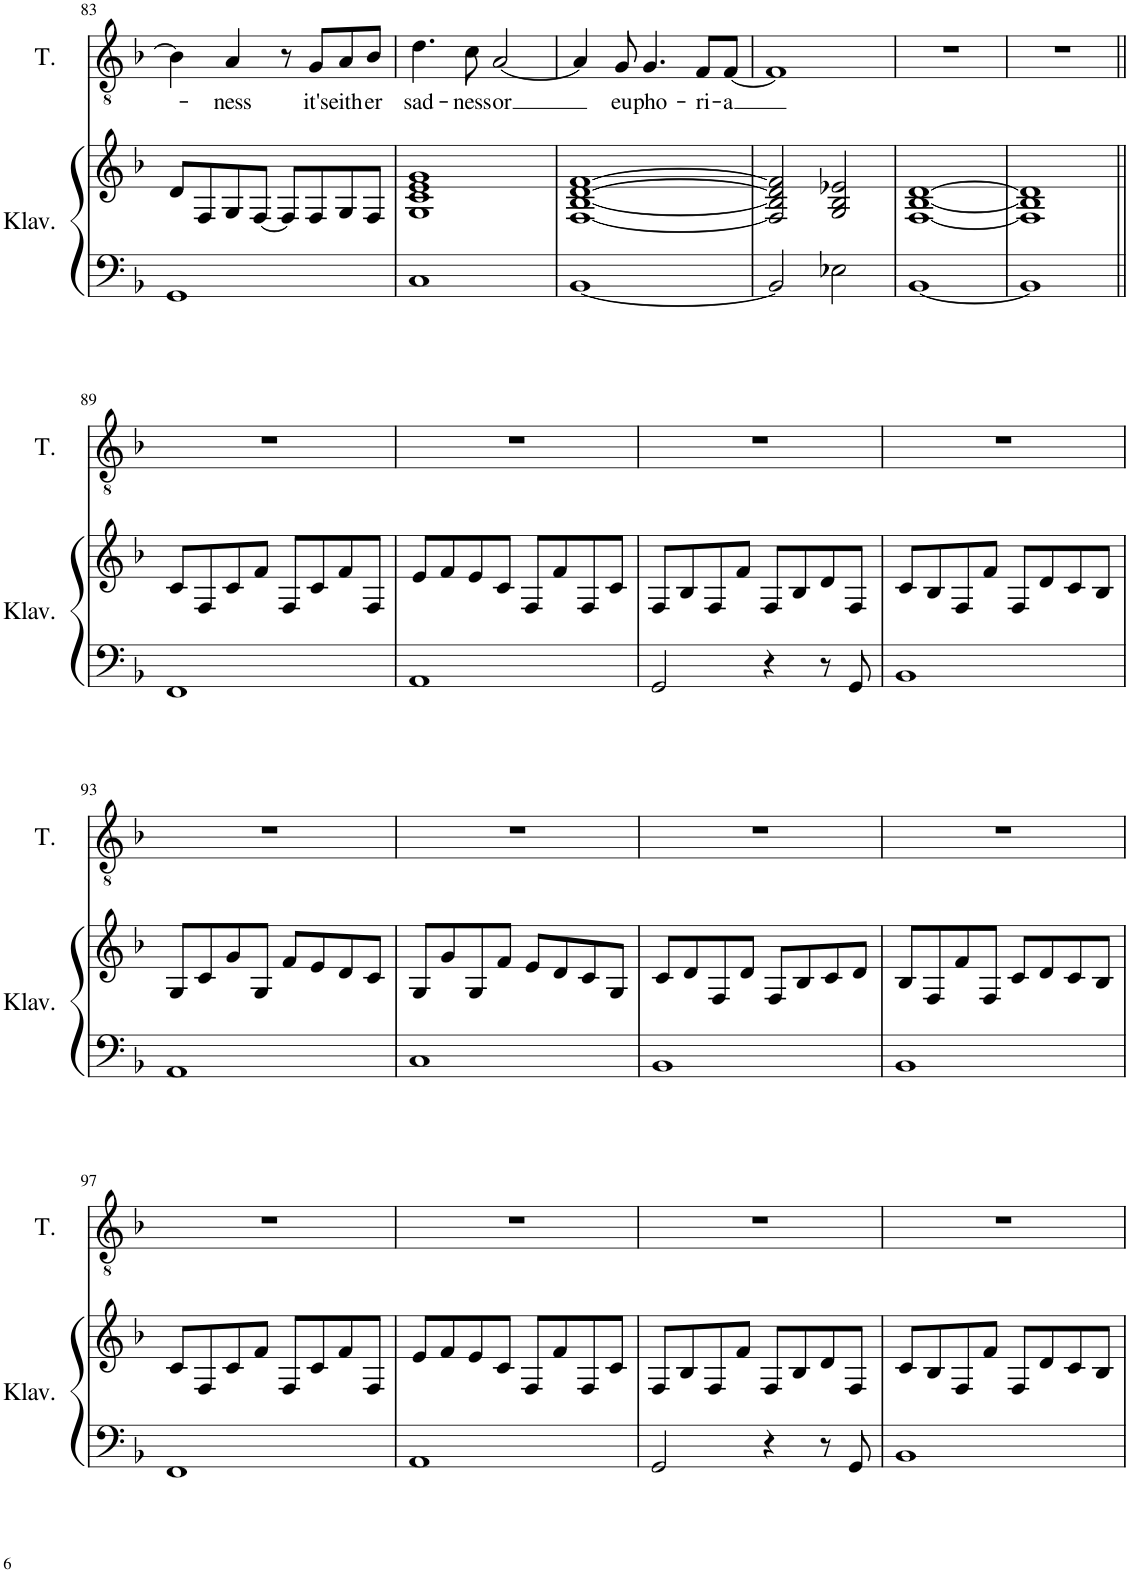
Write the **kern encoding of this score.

**kern	**kern	**kern	**text
*part2	*part2	*part1	*part1
*staff3	*staff2	*staff1	*staff1
*I"Klavier	*	*I"Tenor	*
*I'Klav.	*	*I'T.	*
!!LO:PB:g=z
*clefF4	*clefG2	*clefGv2	*
*k[b-]	*k[b-]	*k[b-]	*
*M2/2	*M2/2	*M2/2	*
*met(c|)	*met(c|)	*met(c|)	*
=83	=83	=83	=83
1GG	8d/L	4B-\]	.
.	8F/	.	.
!	!	!	!LO:LY:b
.	8G/	4A/	-ness
.	[8F/J	.	.
.	8F/L]	8r	.
!	!	!	!LO:LY:b
.	8F/	8G/L	it's
!	!	!	!LO:LY:b
.	8G/	8A/	eith-
!	!	!	!LO:LY:b
.	8F/J	8B-/J	-er
=84	=84	=84	=84
!	!	!	!LO:LY:b
1C	1G 1c 1e 1g	4.d\	sad-
!	!	!	!LO:LY:b
.	.	8c\	-ness
!	!	!	!LO:LY:b
.	.	[2A/	or
=85	=85	=85	=85
[1BB-	[1F [1B- [1d [1f	4A/]	.
!	!	!	!LO:LY:b
.	.	8G/	eu-
!	!	!	!LO:LY:b
.	.	4.G/	-pho-
!	!	!	!LO:LY:b
.	.	8F/L	-ri-
!	!	!	!LO:LY:b
.	.	[8F/J	-a
=86	=86	=86	=86
2BB-/]	2F/] 2B-/] 2d/] 2f/]	1F]	.
2E-X\	2G/ 2B-/ 2e-X/	.	.
=87	=87	=87	=87
[1BB-	[1F [1B- [1d	1r	.
=88	=88	=88	=88
1BB-]	1F] 1B-] 1d]	1r	.
!!LO:LB:g=z
=89||	=89||	=89||	=89||
1FF	8c/L	1r	.
.	8F/	.	.
.	8c/	.	.
.	8f/J	.	.
.	8F/L	.	.
.	8c/	.	.
.	8f/	.	.
.	8F/J	.	.
=90	=90	=90	=90
1AA	8e/L	1r	.
.	8f/	.	.
.	8e/	.	.
.	8c/J	.	.
.	8F/L	.	.
.	8f/	.	.
.	8F/	.	.
.	8c/J	.	.
=91	=91	=91	=91
2GG/	8F/L	1r	.
.	8B-/	.	.
.	8F/	.	.
.	8f/J	.	.
4r	8F/L	.	.
.	8B-/	.	.
8r	8d/	.	.
8GG/	8F/J	.	.
=92	=92	=92	=92
1BB-	8c/L	1r	.
.	8B-/	.	.
.	8F/	.	.
.	8f/J	.	.
.	8F/L	.	.
.	8d/	.	.
.	8c/	.	.
.	8B-/J	.	.
!!LO:LB:g=z
=93	=93	=93	=93
1AA	8G/L	1r	.
.	8c/	.	.
.	8g/	.	.
.	8G/J	.	.
.	8f/L	.	.
.	8e/	.	.
.	8d/	.	.
.	8c/J	.	.
=94	=94	=94	=94
1C	8G/L	1r	.
.	8g/	.	.
.	8G/	.	.
.	8f/J	.	.
.	8e/L	.	.
.	8d/	.	.
.	8c/	.	.
.	8G/J	.	.
=95	=95	=95	=95
1BB-	8c/L	1r	.
.	8d/	.	.
.	8F/	.	.
.	8d/J	.	.
.	8F/L	.	.
.	8B-/	.	.
.	8c/	.	.
.	8d/J	.	.
=96	=96	=96	=96
1BB-	8B-/L	1r	.
.	8F/	.	.
.	8f/	.	.
.	8F/J	.	.
.	8c/L	.	.
.	8d/	.	.
.	8c/	.	.
.	8B-/J	.	.
!!LO:LB:g=z
=97	=97	=97	=97
1FF	8c/L	1r	.
.	8F/	.	.
.	8c/	.	.
.	8f/J	.	.
.	8F/L	.	.
.	8c/	.	.
.	8f/	.	.
.	8F/J	.	.
=98	=98	=98	=98
1AA	8e/L	1r	.
.	8f/	.	.
.	8e/	.	.
.	8c/J	.	.
.	8F/L	.	.
.	8f/	.	.
.	8F/	.	.
.	8c/J	.	.
=99	=99	=99	=99
2GG/	8F/L	1r	.
.	8B-/	.	.
.	8F/	.	.
.	8f/J	.	.
4r	8F/L	.	.
.	8B-/	.	.
8r	8d/	.	.
8GG/	8F/J	.	.
=100	=100	=100	=100
1BB-	8c/L	1r	.
.	8B-/	.	.
.	8F/	.	.
.	8f/J	.	.
.	8F/L	.	.
.	8d/	.	.
.	8c/	.	.
.	8B-/J	.	.
=	=	=	=
*-	*-	*-	*-
